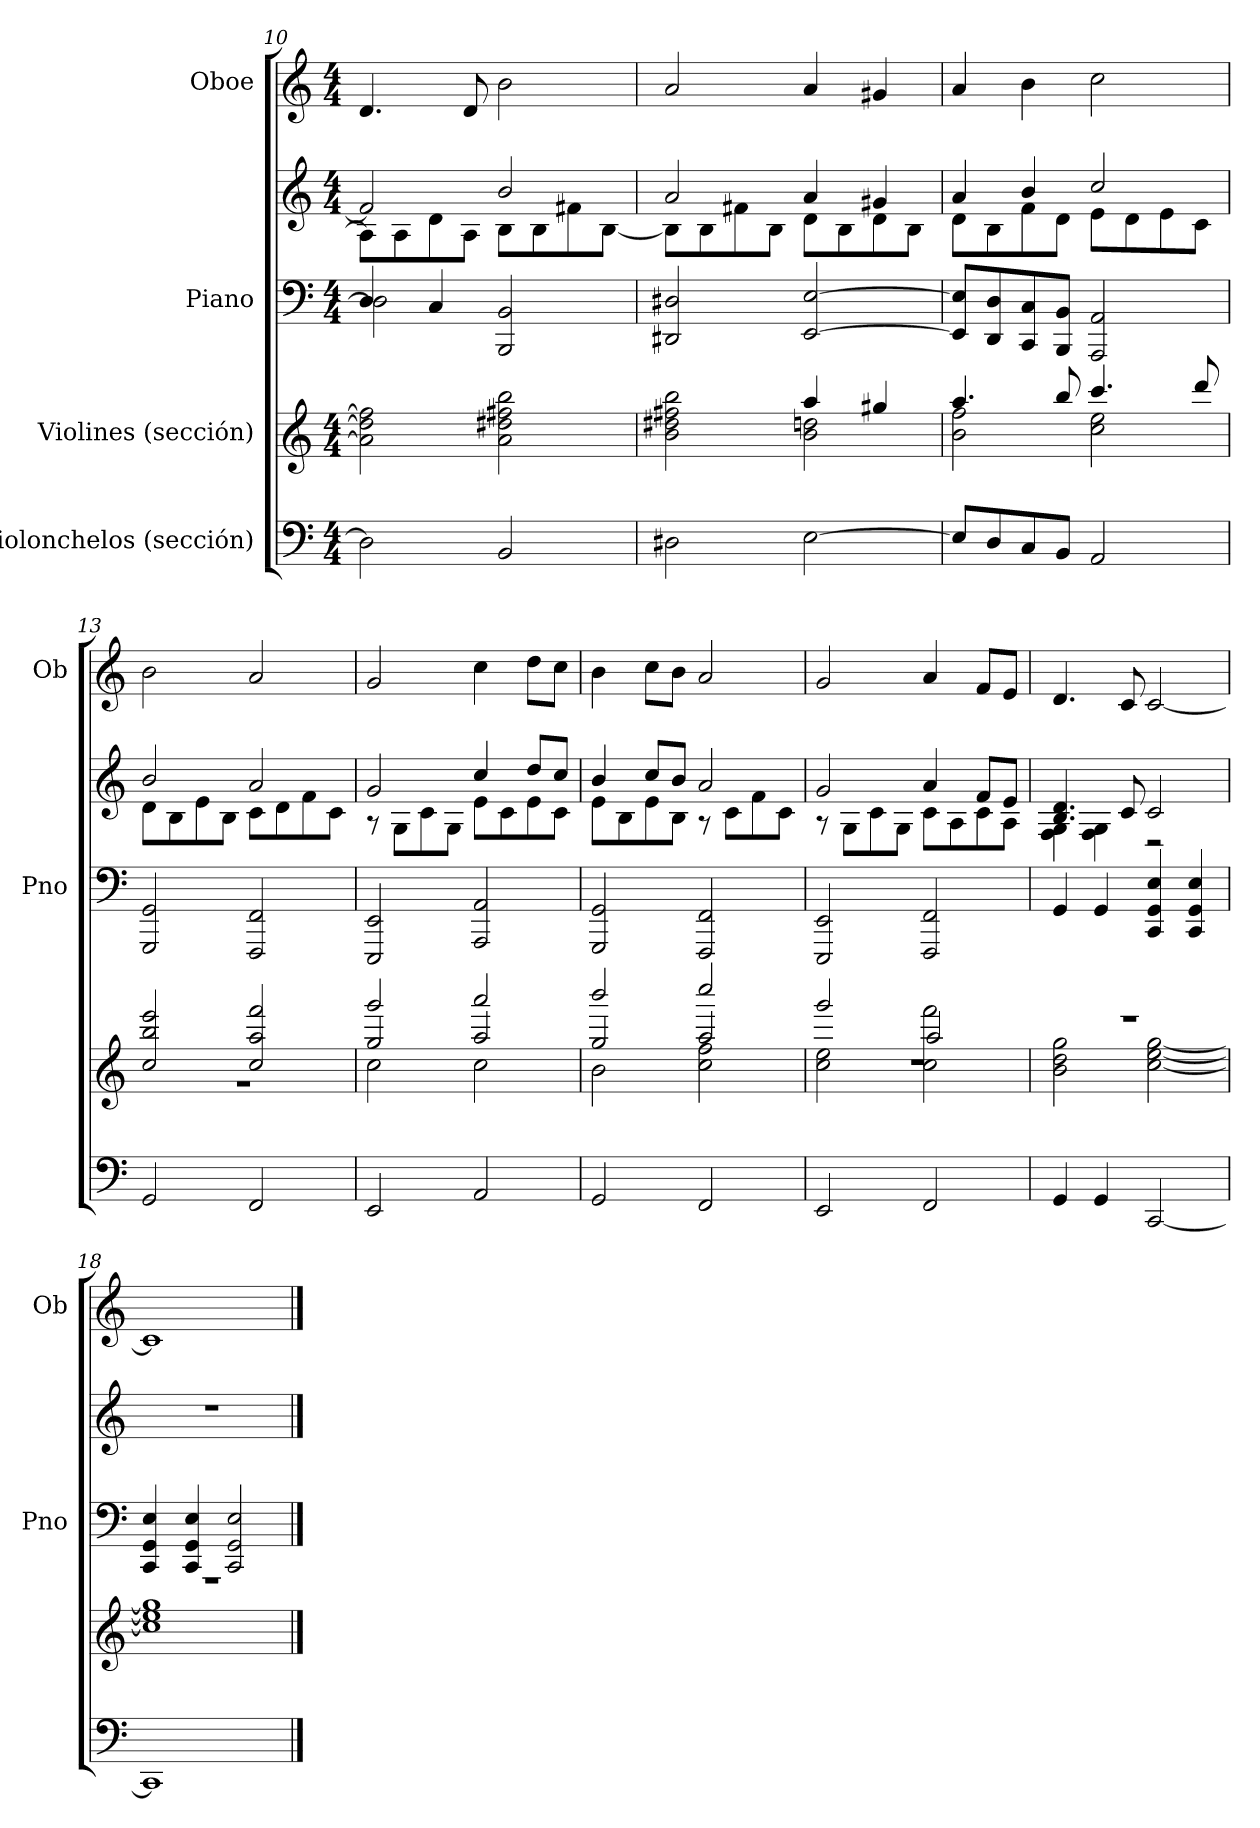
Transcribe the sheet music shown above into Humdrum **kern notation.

**kern	**kern	**kern	**kern	**kern
*part4	*part3	*part2	*part2	*part1
*staff5	*staff4	*staff3	*staff2	*staff1
*I"Violonchelos (sección)	*I"Violines (sección)	*I"Piano	*	*I"Oboe
*	*	*I'Pno	*	*I'Ob
*clefF4	*clefG2	*clefF4	*clefG2	*clefG2
*k[]	*k[]	*k[]	*k[]	*k[]
*M4/4	*M4/4	*M4/4	*M4/4	*M4/4
=10	=10	=10	=10	=10
*	*	*^	*^	*
2D\]	2a\] 2dd\] 2ff\]	4D/	2D\]	2f/]	8A\L]	4.d/
.	.	.	.	.	8A\	.
.	.	4C/	.	.	8d\	.
.	.	.	.	.	8A\J	8d/
2BB/	2a\ 2dd#X\ 2ff#X\ 2bb\	2BBB/ 2BB/	2ryy	2b/	8B\L	2b\
.	.	.	.	.	8B\	.
.	.	.	.	.	8f#X\	.
.	.	.	.	.	[8B\J	.
=11	=11	=11	=11	=11	=11	=11
*	*^	*	*	*	*	*
2D#X\	2b\ 2dd#X\ 2ff#X\ 2bb\	2ryy	2DD#X/ 2D#X/	1ryy	2a/	8B\L]	2a/
.	.	.	.	.	.	8B\	.
.	.	.	.	.	.	8f#X\	.
.	.	.	.	.	.	8B\J	.
[2E\	4aa/	2b\ 2ddn\	[2EE/ [2E/	.	4a/	8d\L	4a/
.	.	.	.	.	.	8B\	.
.	4gg#X/	.	.	.	4g#X/	8d\	4g#X/
.	.	.	.	.	.	8B\J	.
*	*	*	*v	*v	*	*	*
=12	=12	=12	=12	=12	=12	=12
8E/L]	4.aa/	2b\ 2ff\	8EE/] 8E/]L	4a/	8d\L	4a/
8D/	.	.	8DD/ 8D/	.	8B\	.
8C/	.	.	8CC/ 8C/	4b/	8f\	4b\
8BB/J	8bb/	.	8BBB/ 8BB/J	.	8d\J	.
2AA/	4.ccc/	2cc\ 2ee\	2AAA/ 2AA/	2cc/	8e\L	2cc\
.	.	.	.	.	8d\	.
.	.	.	.	.	8e\	.
.	8ddd/	.	.	.	8c\J	.
=13	=13	=13	=13	=13	=13	=13
2GG/	2cc/ 2bb/ 2eee/	1r	2GGG/ 2GG/	2b/	8d\L	2b\
.	.	.	.	.	8B\	.
.	.	.	.	.	8e\	.
.	.	.	.	.	8B\J	.
2FF/	2cc/ 2aa/ 2fff/	.	2FFF/ 2FF/	2a/	8c\L	2a/
.	.	.	.	.	8d\	.
.	.	.	.	.	8f\	.
.	.	.	.	.	8c\J	.
=14	=14	=14	=14	=14	=14	=14
*	*	*^	*	*	*	*
2EE/	2ggg/	2cc\	2gg/	2EEE/ 2EE/	2g/	8r	2g/
.	.	.	.	.	.	8G\L	.
.	.	.	.	.	.	8c\	.
.	.	.	.	.	.	8G\J	.
2AA/	2aaa/	2cc\	2aa/	2AAA/ 2AA/	4cc/	8e\L	4cc\
.	.	.	.	.	.	8c\	.
.	.	.	.	.	8dd/L	8e\	8dd\L
.	.	.	.	.	8cc/J	8c\J	8cc\J
=15	=15	=15	=15	=15	=15	=15	=15
2GG/	2bbb/	2b\	2gg/	2GGG/ 2GG/	4b/	8e\L	4b\
.	.	.	.	.	.	8B\	.
.	.	.	.	.	8cc/L	8e\	8cc\L
.	.	.	.	.	8b/J	8B\J	8b\J
2FF/	2cccc/	2cc\ 2ff\	2aa/	2FFF/ 2FF/	2a/	8r	2a/
.	.	.	.	.	.	8c\L	.
.	.	.	.	.	.	8f\	.
.	.	.	.	.	.	8c\J	.
=16	=16	=16	=16	=16	=16	=16	=16
2EE/	1r	2cc\ 2ee\	2ggg/	2EEE/ 2EE/	2g/	8r	2g/
.	.	.	.	.	.	8G\L	.
.	.	.	.	.	.	8c\	.
.	.	.	.	.	.	8G\J	.
2FF/	.	2cc\ 2fff\	2aa/	2FFF/ 2FF/	4a/	8c\L	4a/
.	.	.	.	.	.	8A\	.
.	.	.	.	.	8f/L	8c\	8f/L
.	.	.	.	.	8e/J	8A\J	8e/J
*	*	*v	*v	*	*	*	*
!!LO:PB:g=z
=17	=17	=17	=17	=17	=17	=17
4GG/	1r	2b\ 2dd\ 2gg\	4GG/	4.B/ 4.d/	4F\ 4G\	4.d/
4GG/	.	.	4GG/	.	4F\ 4G\	.
.	.	.	.	8c/	.	8c/
[2CC/	.	[2cc\ [2ee\ [2gg\	4CC/ 4GG/ 4E/	2c/	2r	[2c/
.	.	.	4CC/ 4GG/ 4E/	.	.	.
*	*	*	*	*v	*v	*
=18	=18	=18	=18	=18	=18
1CC]	1r	1cc] 1ee] 1gg]	4CC/ 4GG/ 4E/	1r	1c]
.	.	.	4CC/ 4GG/ 4E/	.	.
.	.	.	2CC/ 2GG/ 2E/	.	.
*	*v	*v	*	*	*
==	==	==	==	==
*-	*-	*-	*-	*-
